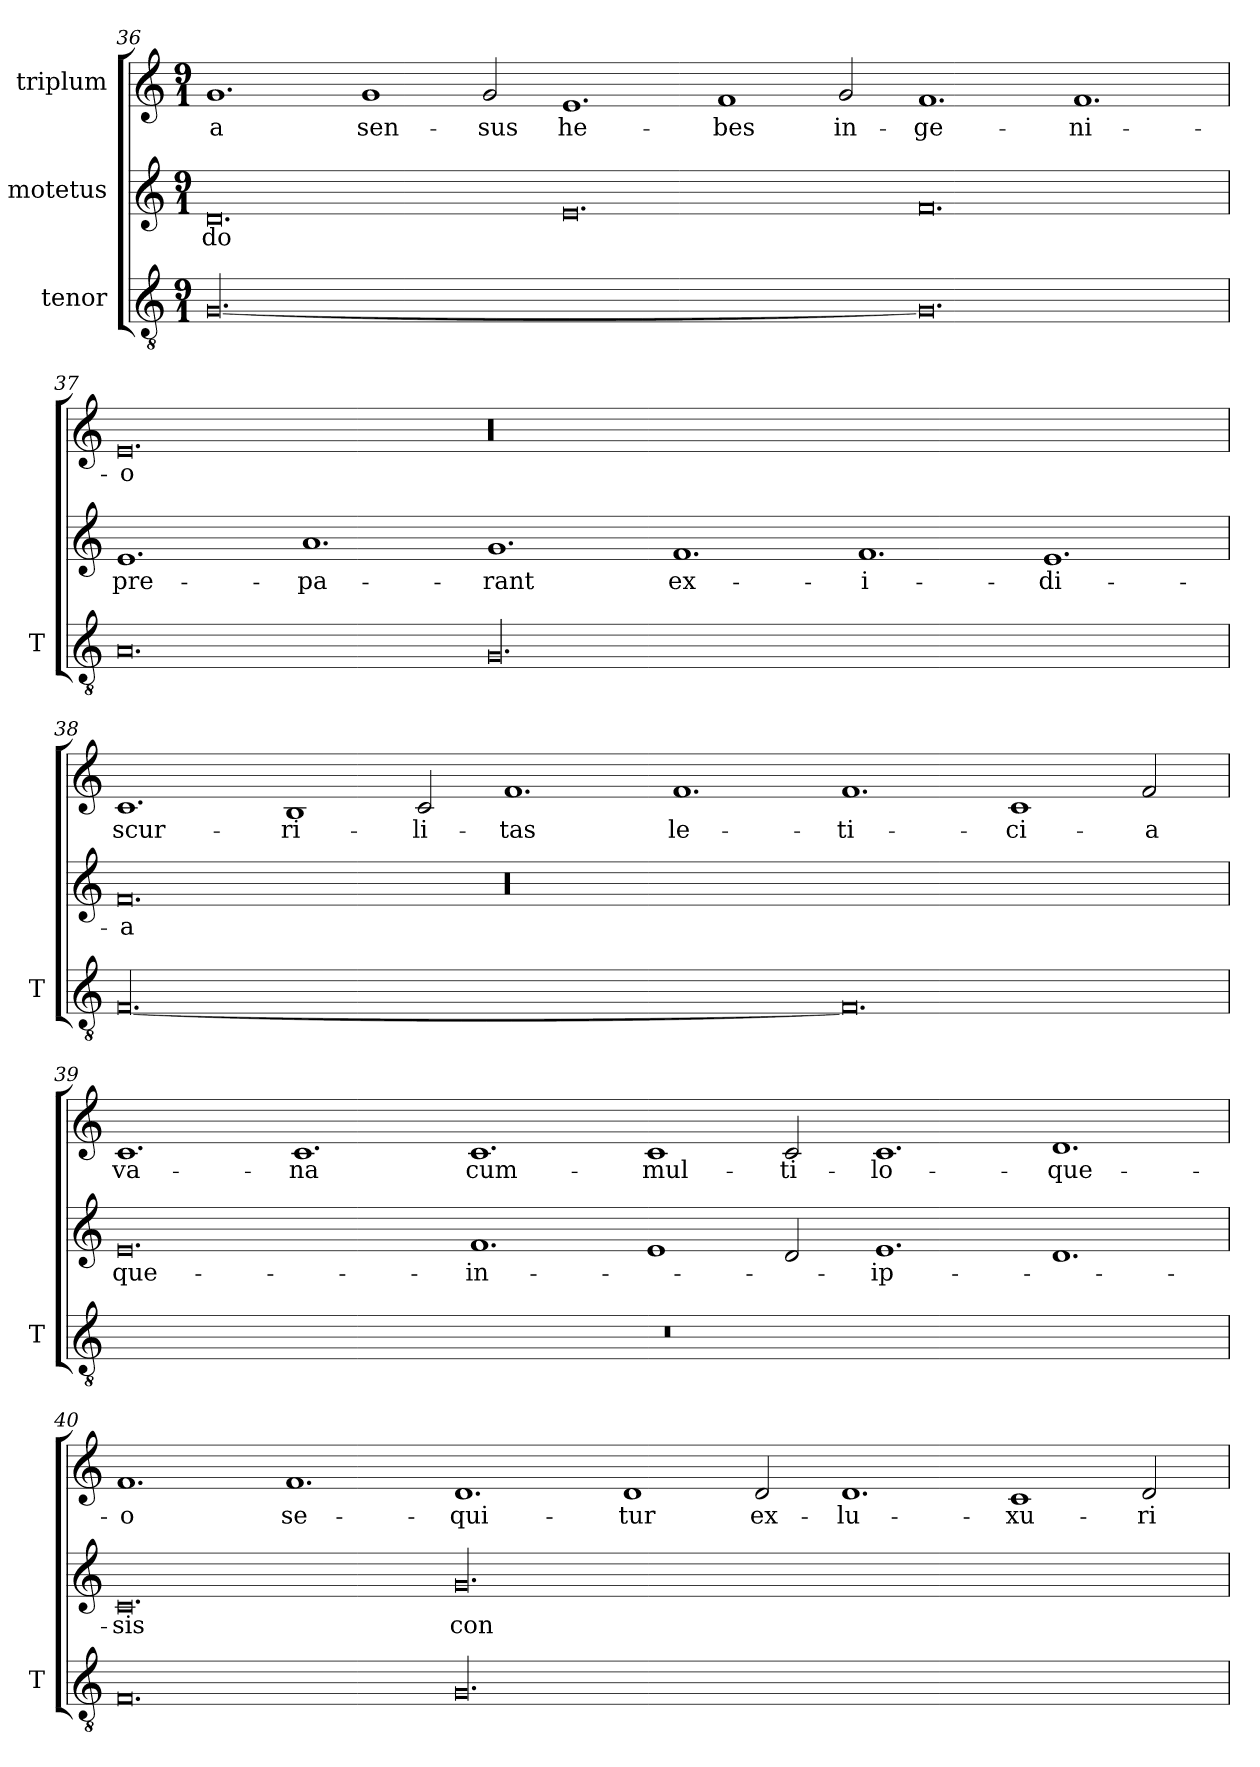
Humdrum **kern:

**kern	**kern	**text	**kern	**text
*part3	*part2	*part2	*part1	*part1
*staff3	*staff2	*staff2	*staff1	*staff1
*I"tenor	*I"motetus	*	*I"triplum	*
*I'T	*	*	*	*
!!LO:LB:g=z
*clefGv2	*clefG2	*	*clefG2	*
*k[]	*k[]	*	*k[]	*
*C:	*C:	*	*C:	*
*M9/1	*M9/1	*	*M9/1	*
=36	=36	=36	=36	=36
[00.G/	0.d/	-do	1.g/	-a
.	.	.	1g/	sen-
.	.	.	2g/	-sus
.	0.e/	.	1.e/	he-
.	.	.	1f/	-bes
.	.	.	2g/	in-
0.G/]	0.f/	.	1.f/	ge-
.	.	.	1.f/	-ni-
=37	=37	=37	=37	=37
0.A/	1.e/	pre-	0.e/	-o
.	1.a/	-pa-	.	.
00.G/	1.g/	-rant	00.r	.
.	1.f/	ex-	.	.
.	1.f/	-i-	.	.
.	1.e/	-di-	.	.
!!LO:LB:g=z
=38	=38	=38	=38	=38
[00.F/	0.f/	-a	1.c/	scur-
.	.	.	1B/	-ri-
.	.	.	2c/	-li-
.	00.r	.	1.f/	-tas
.	.	.	1.f/	le-
0.F/]	.	.	1.f/	-ti-
.	.	.	1c/	-ci-
.	.	.	2f/	-a
=39	=39	=39	=39	=39
1%9r	0.e/	que-	1.c/	va-
.	.	.	1.c/	-na
.	1.f/	in-	1.c/	cum-
.	1e/	.	1c/	mul-
.	2d/	.	2c/	-ti-
.	1.e/	ip-	1.c/	-lo-
.	1.d/	.	1.d/	-que-
!!LO:PB:g=z
=40	=40	=40	=40	=40
0.F/	0.c/	-sis	1.f/	-o
.	.	.	1.f/	se-
00.G/	00.g/	con-	1.d/	-qui-
.	.	.	1d/	-tur
.	.	.	2d/	ex-
.	.	.	1.d/	lu-
.	.	.	1c/	-xu-
.	.	.	2d/	-ri-
=	=	=	=	=
*-	*-	*-	*-	*-
